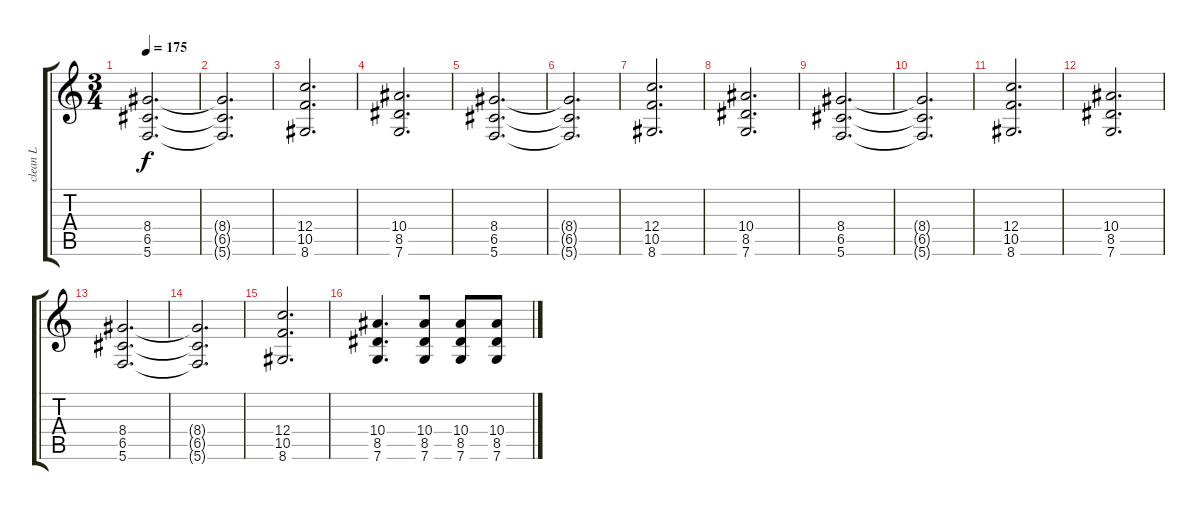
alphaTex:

\track ("clean L" "clean L") {instrument electricguitarjazz}
\staff {score tabs}
\tuning (D4 A3 F3 C3 G2 C2) {hide}
\ts (3 4)
\tempo 175
\clef g2
\ks c
(8.4 6.5 5.6).2{d dy f} |
(8.4{t} 6.5{t} 5.6{t}).2{d} |
(12.4 10.5 8.6).2{d} |
(10.4 8.5 7.6).2{d} |
(8.4 6.5 5.6).2{d} |
(8.4{t} 6.5{t} 5.6{t}).2{d} |
(12.4 10.5 8.6).2{d} |
(10.4 8.5 7.6).2{d} |
(8.4 6.5 5.6).2{d} |
(8.4{t} 6.5{t} 5.6{t}).2{d} |
(12.4 10.5 8.6).2{d} |
(10.4 8.5 7.6).2{d} |
(8.4 6.5 5.6).2{d} |
(8.4{t} 6.5{t} 5.6{t}).2{d} |
(12.4 10.5 8.6).2{d} |
(10.4 8.5 7.6).4{d beam merge} (10.4 8.5 7.6).8 (10.4 8.5 7.6).8 (10.4 8.5 7.6).8
